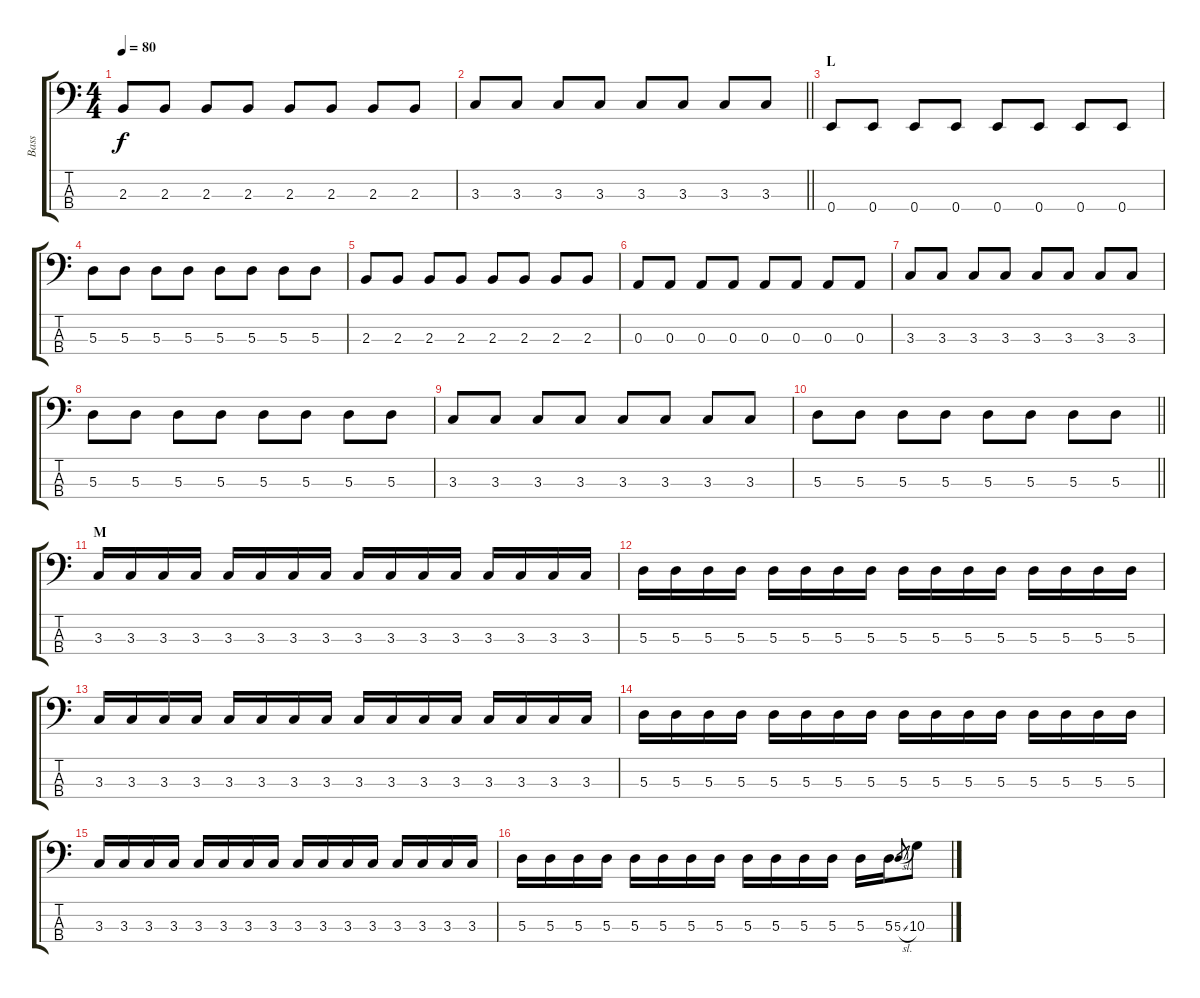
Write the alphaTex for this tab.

\track ("Bass" "Bass") {instrument electricbassfinger}
\staff {score tabs}
\tuning (G2 D2 A1 E1) {hide}
\ts (4 4)
\tempo 80
\clef f4
\ks c
2.3.8{dy f} 2.3.8 2.3.8 2.3.8 2.3.8 2.3.8 2.3.8 2.3.8 |
\barLineRight lightlight
3.3.8 3.3.8 3.3.8 3.3.8 3.3.8 3.3.8 3.3.8 3.3.8 |
\section ("" "L")
0.4.8 0.4.8 0.4.8 0.4.8 0.4.8 0.4.8 0.4.8 0.4.8 |
5.3.8 5.3.8 5.3.8 5.3.8 5.3.8 5.3.8 5.3.8 5.3.8 |
2.3.8 2.3.8 2.3.8 2.3.8 2.3.8 2.3.8 2.3.8 2.3.8 |
0.3.8 0.3.8 0.3.8 0.3.8 0.3.8 0.3.8 0.3.8 0.3.8 |
3.3.8 3.3.8 3.3.8 3.3.8 3.3.8 3.3.8 3.3.8 3.3.8 |
5.3.8 5.3.8 5.3.8 5.3.8 5.3.8 5.3.8 5.3.8 5.3.8 |
3.3.8 3.3.8 3.3.8 3.3.8 3.3.8 3.3.8 3.3.8 3.3.8 |
\barLineRight lightlight
5.3.8 5.3.8 5.3.8 5.3.8 5.3.8 5.3.8 5.3.8 5.3.8 |
\section ("" "M")
3.3.16 3.3.16 3.3.16 3.3.16 3.3.16 3.3.16 3.3.16 3.3.16 3.3.16 3.3.16 3.3.16 3.3.16 3.3.16 3.3.16 3.3.16 3.3.16 |
5.3.16 5.3.16 5.3.16 5.3.16 5.3.16 5.3.16 5.3.16 5.3.16 5.3.16 5.3.16 5.3.16 5.3.16 5.3.16 5.3.16 5.3.16 5.3.16 |
3.3.16 3.3.16 3.3.16 3.3.16 3.3.16 3.3.16 3.3.16 3.3.16 3.3.16 3.3.16 3.3.16 3.3.16 3.3.16 3.3.16 3.3.16 3.3.16 |
5.3.16 5.3.16 5.3.16 5.3.16 5.3.16 5.3.16 5.3.16 5.3.16 5.3.16 5.3.16 5.3.16 5.3.16 5.3.16 5.3.16 5.3.16 5.3.16 |
3.3.16 3.3.16 3.3.16 3.3.16 3.3.16 3.3.16 3.3.16 3.3.16 3.3.16 3.3.16 3.3.16 3.3.16 3.3.16 3.3.16 3.3.16 3.3.16 |
5.3.16 5.3.16 5.3.16 5.3.16 5.3.16 5.3.16 5.3.16 5.3.16 5.3.16 5.3.16 5.3.16 5.3.16 5.3.16 5.3.16 5.3{sl}.8{gr} 10.3.8
